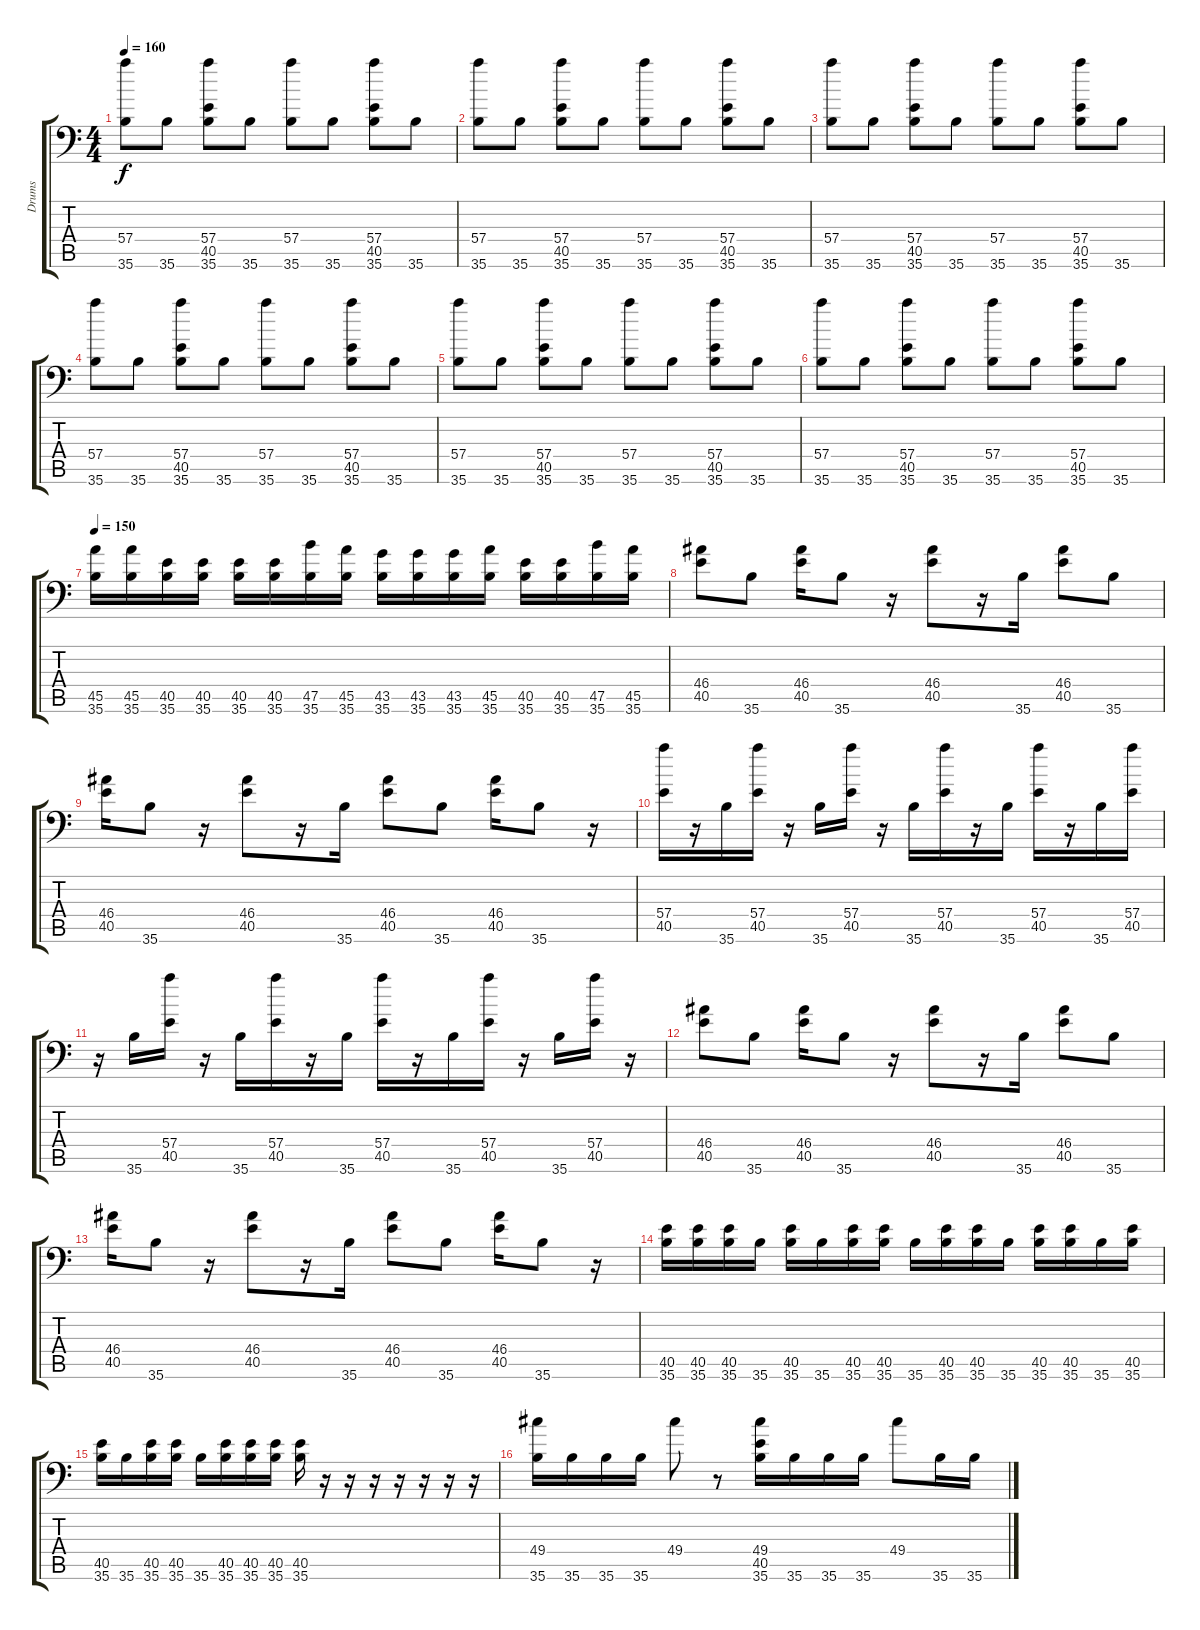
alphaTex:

\track ("Drums" "Drums") {instrument acousticgrandpiano}
\staff {score tabs}
\tuning (C-1 C-1 C-1 C-1 C-1 C-1) {hide}
\ts (4 4)
\tempo 160
\clef f4
\ks c
(57.4 35.6).8{dy f} 35.6.8 (57.4 40.5 35.6).8 35.6.8 (57.4 35.6).8 35.6.8 (57.4 40.5 35.6).8 35.6.8 |
(57.4 35.6).8 35.6.8 (57.4 40.5 35.6).8 35.6.8 (57.4 35.6).8 35.6.8 (57.4 40.5 35.6).8 35.6.8 |
(57.4 35.6).8 35.6.8 (57.4 40.5 35.6).8 35.6.8 (57.4 35.6).8 35.6.8 (57.4 40.5 35.6).8 35.6.8 |
(57.4 35.6).8 35.6.8 (57.4 40.5 35.6).8 35.6.8 (57.4 35.6).8 35.6.8 (57.4 40.5 35.6).8 35.6.8 |
(57.4 35.6).8 35.6.8 (57.4 40.5 35.6).8 35.6.8 (57.4 35.6).8 35.6.8 (57.4 40.5 35.6).8 35.6.8 |
(57.4 35.6).8 35.6.8 (57.4 40.5 35.6).8 35.6.8 (57.4 35.6).8 35.6.8 (57.4 40.5 35.6).8 35.6.8 |
\tempo 150
(45.5 35.6).16 (45.5 35.6).16 (40.5 35.6).16 (40.5 35.6).16 (40.5 35.6).16 (40.5 35.6).16 (47.5 35.6).16 (45.5 35.6).16 (43.5 35.6).16 (43.5 35.6).16 (43.5 35.6).16 (45.5 35.6).16 (40.5 35.6).16 (40.5 35.6).16 (47.5 35.6).16 (45.5 35.6).16 |
(46.4 40.5).8 35.6.8 (46.4 40.5).16 35.6.8 r.16 (46.4 40.5).8 r.16 35.6.16 (46.4 40.5).8 35.6.8 |
(46.4 40.5).16 35.6.8 r.16 (46.4 40.5).8 r.16 35.6.16 (46.4 40.5).8 35.6.8 (46.4 40.5).16 35.6.8 r.16 |
(57.4 40.5).16 r.16 35.6.16 (57.4 40.5).16 r.16 35.6.16 (57.4 40.5).16 r.16 35.6.16 (57.4 40.5).16 r.16 35.6.16 (57.4 40.5).16 r.16 35.6.16 (57.4 40.5).16 |
r.16 35.6.16 (57.4 40.5).16 r.16 35.6.16 (57.4 40.5).16 r.16 35.6.16 (57.4 40.5).16 r.16 35.6.16 (57.4 40.5).16 r.16 35.6.16 (57.4 40.5).16 r.16 |
(46.4 40.5).8 35.6.8 (46.4 40.5).16 35.6.8 r.16 (46.4 40.5).8 r.16 35.6.16 (46.4 40.5).8 35.6.8 |
(46.4 40.5).16 35.6.8 r.16 (46.4 40.5).8 r.16 35.6.16 (46.4 40.5).8 35.6.8 (46.4 40.5).16 35.6.8 r.16 |
(40.5 35.6).16 (40.5 35.6).16 (40.5 35.6).16 35.6.16 (40.5 35.6).16 35.6.16 (40.5 35.6).16 (40.5 35.6).16 35.6.16 (40.5 35.6).16 (40.5 35.6).16 35.6.16 (40.5 35.6).16 (40.5 35.6).16 35.6.16 (40.5 35.6).16 |
(40.5 35.6).16 35.6.16 (40.5 35.6).16 (40.5 35.6).16 35.6.16 (40.5 35.6).16 (40.5 35.6).16 (40.5 35.6).16 (40.5 35.6).16 r.16 r.16 r.16 r.16 r.16 r.16 r.16 |
(49.4 35.6).16 35.6.16 35.6.16 35.6.16 49.4.8 r.8 (49.4 40.5 35.6).16 35.6.16 35.6.16 35.6.16 49.4.8 35.6.16 35.6.16
